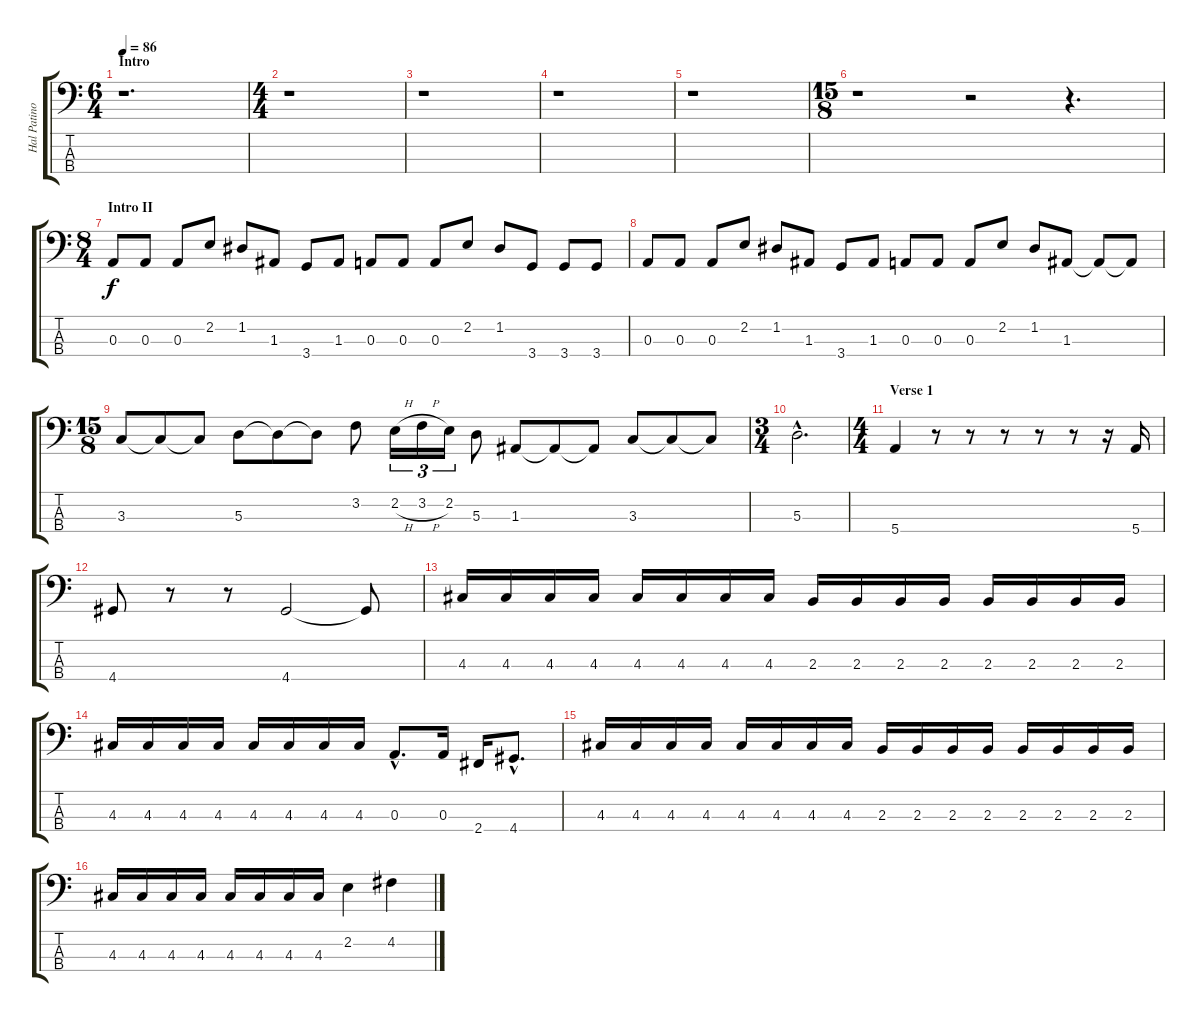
\track ("Hal Patino" "Hal Patino") {instrument electricbassfinger}
\staff {score tabs}
\tuning (G2 D2 A1 E1) {hide}
\ts (6 4)
\section ("" "Intro")
\tempo 86
\clef f4
\ks c
r.1{d dy f instrument electricbassfinger} |
\ts (4 4)
r.1 |
r.1 |
r.1 |
r.1 |
\ts (15 8)
r.1 r.2 r.4{d} |
\ts (8 4)
\section ("" "Intro II")
0.3.8 0.3.8 0.3.8 2.2.8 1.2.8 1.3.8 3.4.8 1.3.8 0.3.8 0.3.8 0.3.8 2.2.8 1.2.8 3.4.8 3.4.8 3.4.8 |
0.3.8 0.3.8 0.3.8 2.2.8 1.2.8 1.3.8 3.4.8 1.3.8 0.3.8 0.3.8 0.3.8 2.2.8 1.2.8 1.3.8 1.3{t}.8 1.3{t}.8 |
\ts (15 8)
3.3.8 3.3{t}.8 3.3{t}.8 5.3.8 5.3{t}.8 5.3{t}.8 3.2.8 2.2{h}.16{tu (3 2)} 3.2{h}.16{tu (3 2)} 2.2.16{tu (3 2)} 5.3.8 1.3.8 1.3{t}.8 1.3{t}.8 3.3.8 3.3{t}.8 3.3{t}.8 |
\ts (3 4)
5.3{hac}.2{d} |
\ts (4 4)
\section ("" "Verse 1")
5.4.4 r.8 r.8 r.8 r.8 r.8 r.16 5.4.16 |
4.4.8 r.8 r.8 4.4.2 4.4{t}.8 |
4.3.16 4.3.16 4.3.16 4.3.16 4.3.16 4.3.16 4.3.16 4.3.16 2.3.16 2.3.16 2.3.16 2.3.16 2.3.16 2.3.16 2.3.16 2.3.16 |
4.3.16 4.3.16 4.3.16 4.3.16 4.3.16 4.3.16 4.3.16 4.3.16 0.3{hac}.8{d} 0.3.16 2.4.16 4.4{hac}.8{d} |
4.3.16 4.3.16 4.3.16 4.3.16 4.3.16 4.3.16 4.3.16 4.3.16 2.3.16 2.3.16 2.3.16 2.3.16 2.3.16 2.3.16 2.3.16 2.3.16 |
4.3.16 4.3.16 4.3.16 4.3.16 4.3.16 4.3.16 4.3.16 4.3.16 2.2.4 4.2.4
